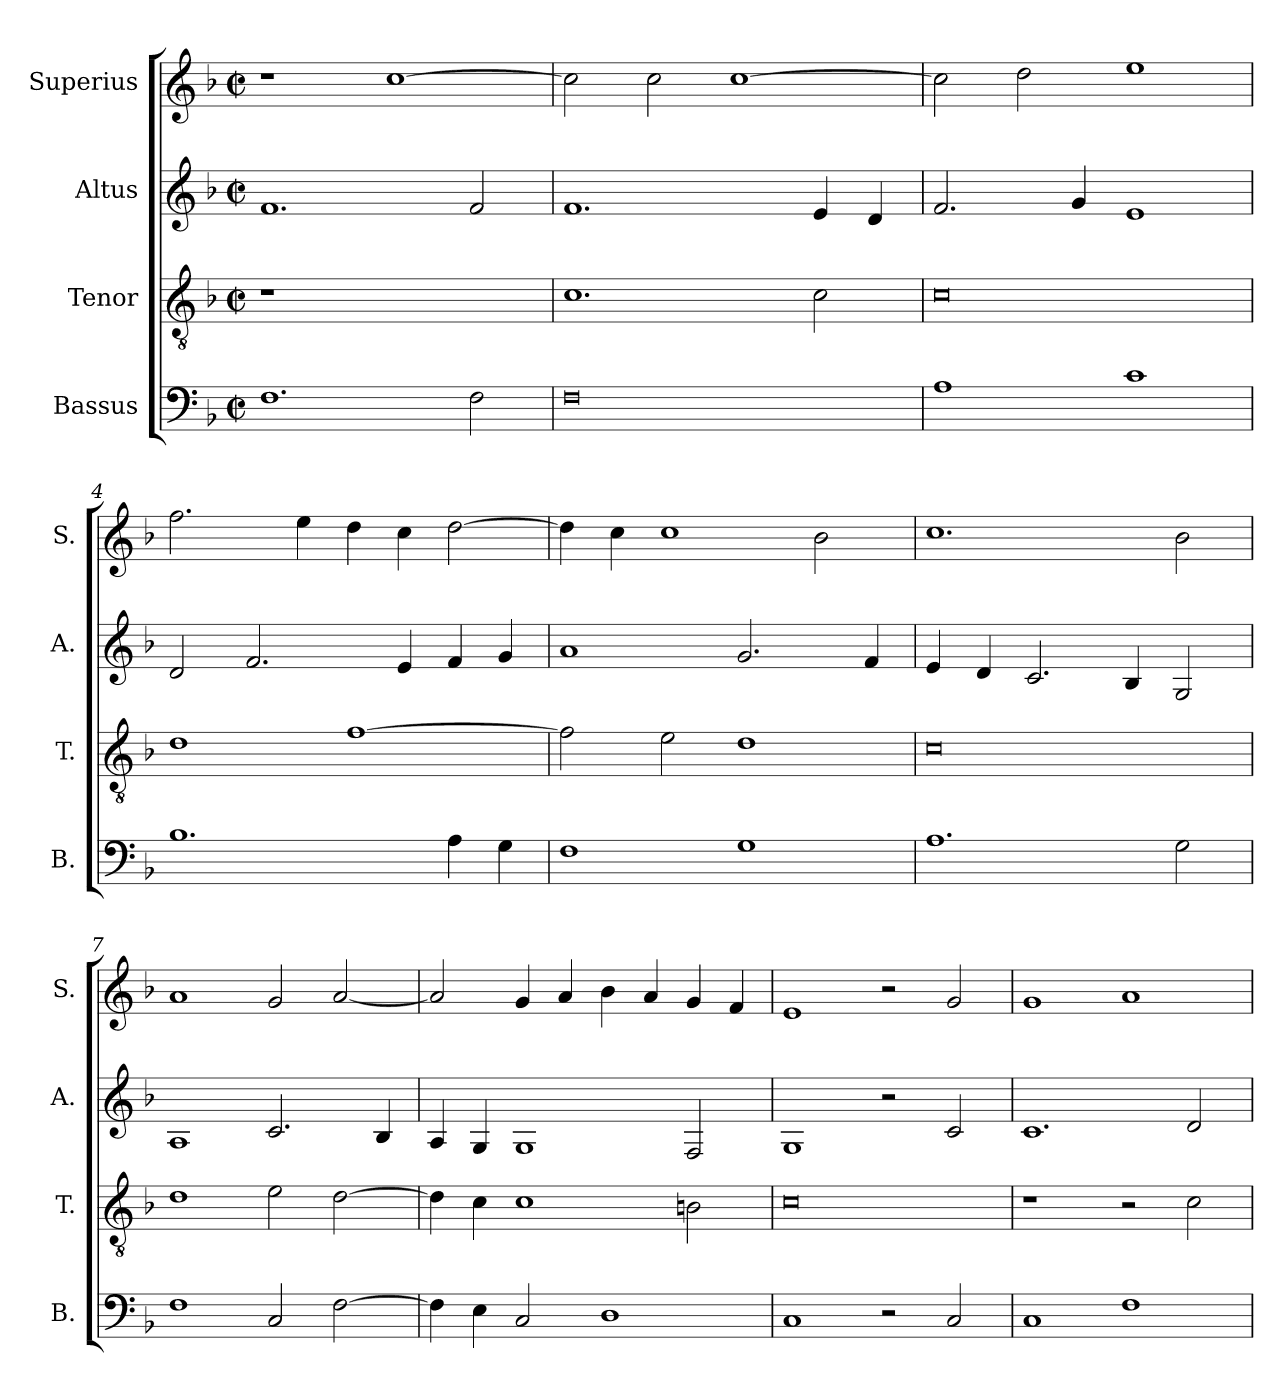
**kern	**kern	**kern	**kern
*part4	*part3	*part2	*part1
*staff4	*staff3	*staff2	*staff1
*I"Bassus	*I"Tenor	*I"Altus	*I"Superius
*I'B.	*I'T.	*I'A.	*I'S.
!!LO:PB:g=z
*clefF4	*clefGv2	*clefG2	*clefG2
*	*ITrd7c12	*	*
*k[b-]	*k[b-]	*k[b-]	*k[b-]
*F:	*F:	*F:	*F:
*M2/2	*M2/2	*M2/2	*M2/2
*met(c|)	*met(c|)	*met(c|)	*met(c|)
=1	=1	=1	=1
!	!LO:N:vis=1	!	!
1.Fi	1r	1.fi	1r
.	1ryy	.	[>1cci
2Fi\	.	2fi/	.
=2	=2	=2	=2
0Fi	1.Ci	1.fi	2cci\]
.	.	.	2cci\
.	.	.	[>1cci
.	2Ci\	4ei/	.
.	.	4di/	.
=3	=3	=3	=3
1Ai	0Ci	2.fi/	2cci\]
.	.	.	2ddi\
.	.	4gi/	.
1ci	.	1ei	1eei
=4	=4	=4	=4
1.B-i	1Di	2di/	2.ffi\
.	.	2.fi/	.
.	.	.	4eei\
.	[>1Fi	.	4ddi\
.	.	4ei/	4cci\
4Ai\	.	4fi/	[>2ddi\
4Gi\	.	4gi/	.
=5	=5	=5	=5
1Fi	2Fi\]	1ai	4ddi\]
.	.	.	4cci\
.	2Ei\	.	1cci
1Gi	1Di	2.gi/	.
.	.	.	2b-i\
.	.	4fi/	.
!!LO:LB:g=z
=6	=6	=6	=6
1.Ai	0Ci	4ei/	1.cci
.	.	4di/	.
.	.	2.ci/	.
.	.	4B-i/	.
2Gi\	.	2Gi/	2b-i\
=7	=7	=7	=7
1Fi	1Di	1Ai	1ai
2Ci/	2Ei\	2.ci/	2gi/
[>2Fi\	[>2Di\	.	[<2ai/
.	.	4B-i/	.
=8	=8	=8	=8
4Fi\]	4Di\]	4Ai/	2ai/]
4Ei\	4Ci\	4Gi/	.
2Ci/	1Ci	1Gi	4gi/
.	.	.	4ai/
1Di	.	.	4b-i\
.	.	.	4ai/
.	2BBni\	2Fi/	4gi/
.	.	.	4fi/
=9	=9	=9	=9
1Ci	0Ci	1Gi	1ei
2r	.	2r	2r
2Ci/	.	2ci/	2gi/
=10	=10	=10	=10
1Ci	1r	1.ci	1gi
1Fi	2r	.	1ai
.	2Ci\	2di/	.
=	=	=	=
*-	*-	*-	*-
